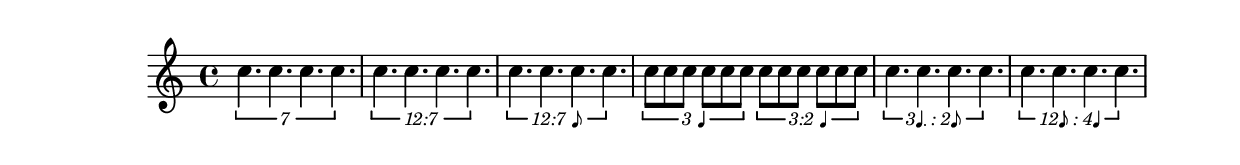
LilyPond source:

% Do not edit this file; it is automatically
% generated from Documentation/snippets/new
% This file is in the public domain.
%% Note: this file works from version 2.13.1
\version "2.13.36"

\header {
%% Translation of GIT committish: 0b55335aeca1de539bf1125b717e0c21bb6fa31b
  texidoces = "
LilyPond también proporciona funciones de formato para imprimir
números de grupo especial diferentes a la propia fracción, así
como para añadir una figura al número o a la fracción de la
agrupación.

"

  doctitlees = "Números de agrupación especial distintos a los predeterminados"


%% Translation of GIT committish: 0a868be38a775ecb1ef935b079000cebbc64de40
texidocde = "
LilyPond stellt auch Formatierungsfunktionen zur Verfügung, mit denen
N-tolennummern gesetzt werden können, die sich von dem eigentlichen Bruch
unterscheiden.  Auch ein Notenwert kann zu Nenner oder Zähler des Bruchs
hinzugefügt werden.
"
  doctitlede = "Nicht-standard-N-tolennummern"


%% Translation of GIT committish: 015b8e65e5e9a74cea1618b597402b5b74f89b89
  texidocfr = "
LilyPond sait aussi gérer des nolets dont le chiffrage imprimé ne
correspond pas exactement à la fraction de mesure à laquelle ils se
réfèrent, tout comme ceux auxquels une valeur de note vient en complément
au chiffre.
"
  doctitlefr = "Nolets au chiffrage inhabituel"

  lsrtags = "rhythms"

  texidoc = "
LilyPond also provides formatting functions to print tuplet numbers different
than the actual fraction, as well as to append a note value to the tuplet
number or tuplet fraction.
"
  doctitle = "Non-default tuplet numbers"
} % begin verbatim


\relative c'' {
  \once \override TupletNumber #'text =
    #(tuplet-number::non-default-tuplet-denominator-text 7)
  \times 2/3  { c4. c4. c4. c4. }
  \once \override TupletNumber #'text =
    #(tuplet-number::non-default-tuplet-fraction-text 12 7)
  \times 2/3  { c4. c4. c4. c4. }
  \once \override TupletNumber #'text =
    #(tuplet-number::append-note-wrapper
      (tuplet-number::non-default-tuplet-fraction-text 12 7) "8")
  \times 2/3  { c4. c4. c4. c4. }

  \once \override TupletNumber #'text =
    #(tuplet-number::append-note-wrapper
      tuplet-number::calc-denominator-text "4")
  \times 2/3  { c8 c8 c8 c8 c8 c8 }
  \once \override TupletNumber #'text =
    #(tuplet-number::append-note-wrapper
      tuplet-number::calc-fraction-text "4")
  \times 2/3  { c8 c8 c8 c8 c8 c8 }

  \once \override TupletNumber #'text =
    #(tuplet-number::fraction-with-notes "4." "8")
  \times 2/3  { c4. c4. c4. c4. }
  \once \override TupletNumber #'text =
    #(tuplet-number::non-default-fraction-with-notes 12 "8" 4 "4")
  \times 2/3  { c4. c4. c4. c4. }
}
